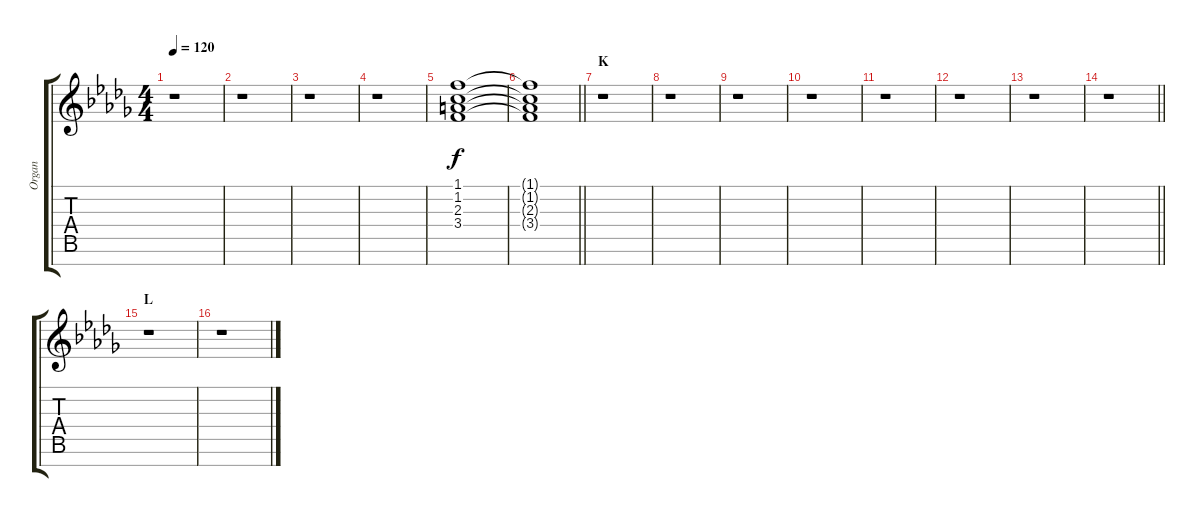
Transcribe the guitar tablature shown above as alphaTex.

\track ("Organ" "Organ") {instrument churchorgan}
\staff {score tabs}
\tuning (E5 B4 G4 D4 A3 E3 B2) {hide}
\ts (4 4)
\tempo 120
\clef g2
\ks db
r.1{dy f} |
r.1 |
r.1 |
r.1 |
(1.1 1.2 2.3 3.4).1 |
\barLineRight lightlight
(1.1{t} 1.2{t} 2.3{t} 3.4{t}).1 |
\section ("" "K")
r.1 |
r.1 |
r.1 |
r.1 |
r.1 |
r.1 |
r.1 |
\barLineRight lightlight
r.1 |
\section ("" "L")
r.1 |
r.1
